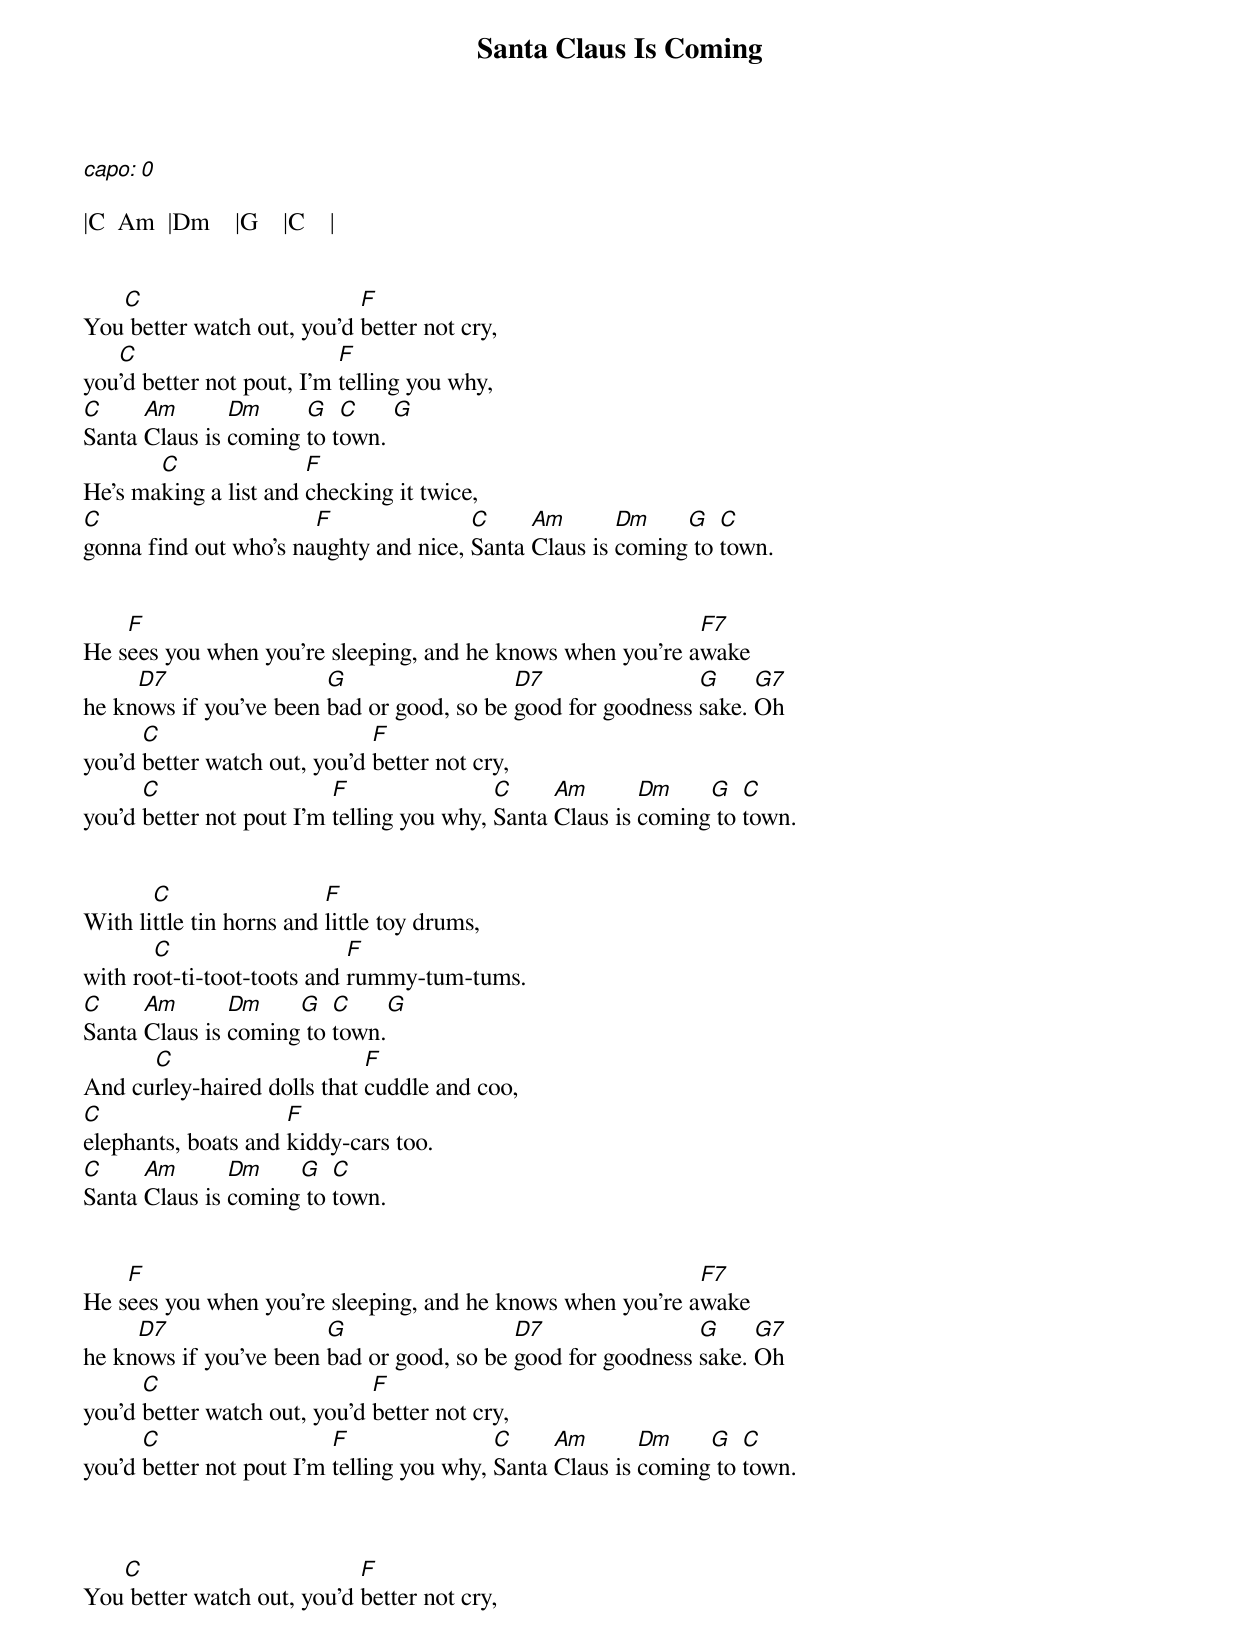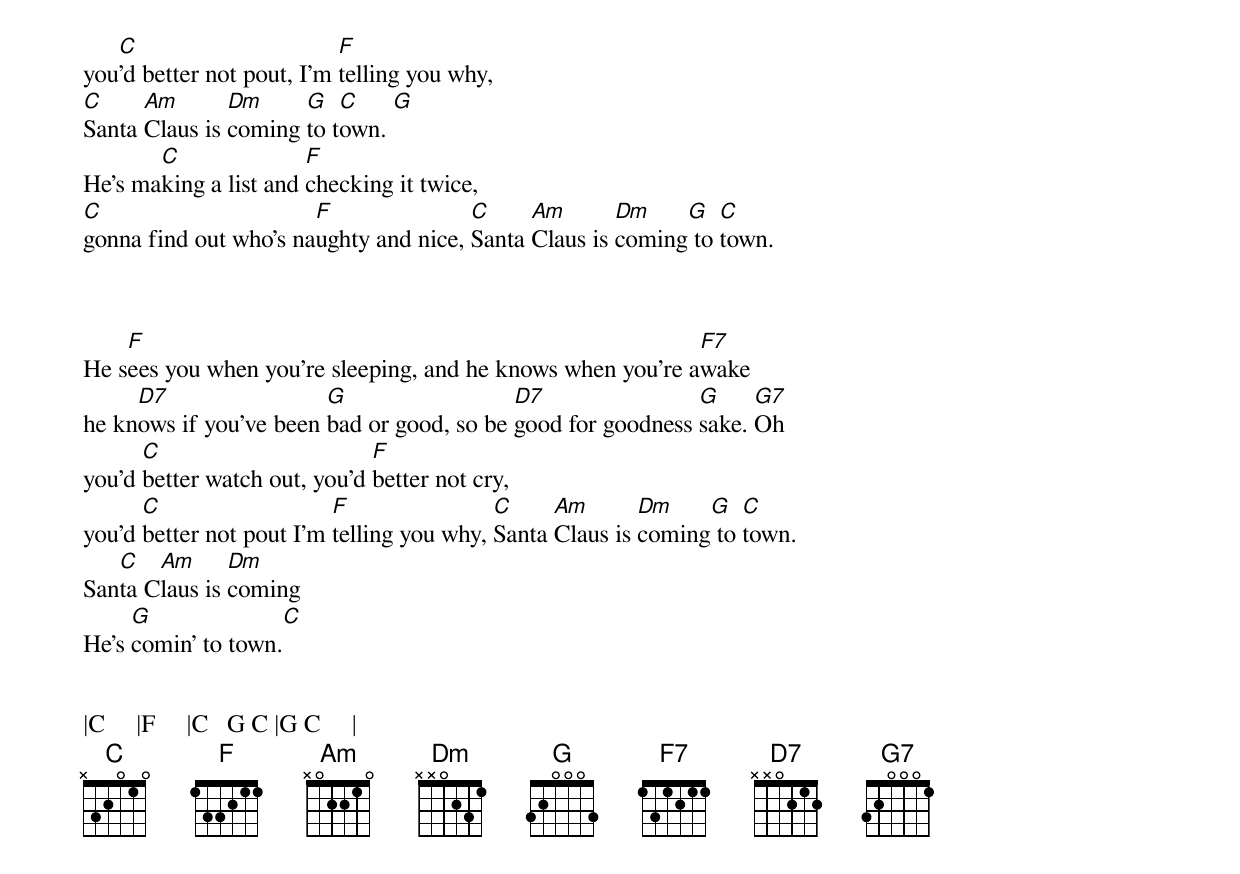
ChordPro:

{title: Santa Claus Is Coming}
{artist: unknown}
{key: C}
[capo: 0]
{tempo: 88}

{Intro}
|C  Am  |Dm    |G    |C    |


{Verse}
You[C] better watch out, you'd [F]better not cry,
you[C]'d better not pout, I'm [F]telling you why,
[C]Santa [Am]Claus is [Dm]coming [G]to t[C]own. [G]
He's ma[C]king a list and [F]checking it twice,
[C]gonna find out who's na[F]ughty and nice, [C]Santa [Am]Claus is [Dm]coming[G] to [C]town.


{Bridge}
He s[F]ees you when you're sleeping, and he knows when you're a[F7]wake
he kn[D7]ows if you've been [G]bad or good, so be [D7]good for goodness [G]sake. [G7]Oh
you'd [C]better watch out, you'd [F]better not cry,
you'd [C]better not pout I'm [F]telling you why, [C]Santa [Am]Claus is [Dm]coming[G] to [C]town.


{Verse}
With li[C]ttle tin horns and [F]little toy drums,
with ro[C]ot-ti-toot-toots and [F]rummy-tum-tums.
[C]Santa [Am]Claus is [Dm]coming[G] to [C]town.[G]
And cu[C]rley-haired dolls that [F]cuddle and coo,
[C]elephants, boats and [F]kiddy-cars too.
[C]Santa [Am]Claus is [Dm]coming[G] to [C]town.


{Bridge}
He s[F]ees you when you're sleeping, and he knows when you're a[F7]wake
he kn[D7]ows if you've been [G]bad or good, so be [D7]good for goodness [G]sake. [G7]Oh
you'd [C]better watch out, you'd [F]better not cry,
you'd [C]better not pout I'm [F]telling you why, [C]Santa [Am]Claus is [Dm]coming[G] to [C]town.



You[C] better watch out, you'd [F]better not cry,
you[C]'d better not pout, I'm [F]telling you why,
[C]Santa [Am]Claus is [Dm]coming [G]to t[C]own. [G]
He's ma[C]king a list and [F]checking it twice,
[C]gonna find out who's na[F]ughty and nice, [C]Santa [Am]Claus is [Dm]coming[G] to [C]town.



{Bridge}
He s[F]ees you when you're sleeping, and he knows when you're a[F7]wake
he kn[D7]ows if you've been [G]bad or good, so be [D7]good for goodness [G]sake. [G7]Oh
you'd [C]better watch out, you'd [F]better not cry,
you'd [C]better not pout I'm [F]telling you why, [C]Santa [Am]Claus is [Dm]coming[G] to [C]town.
San[C]ta C[Am]laus is [Dm]coming
He's [G]comin' to town.[C]


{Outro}
|C     |F     |C   G C |G C     |
